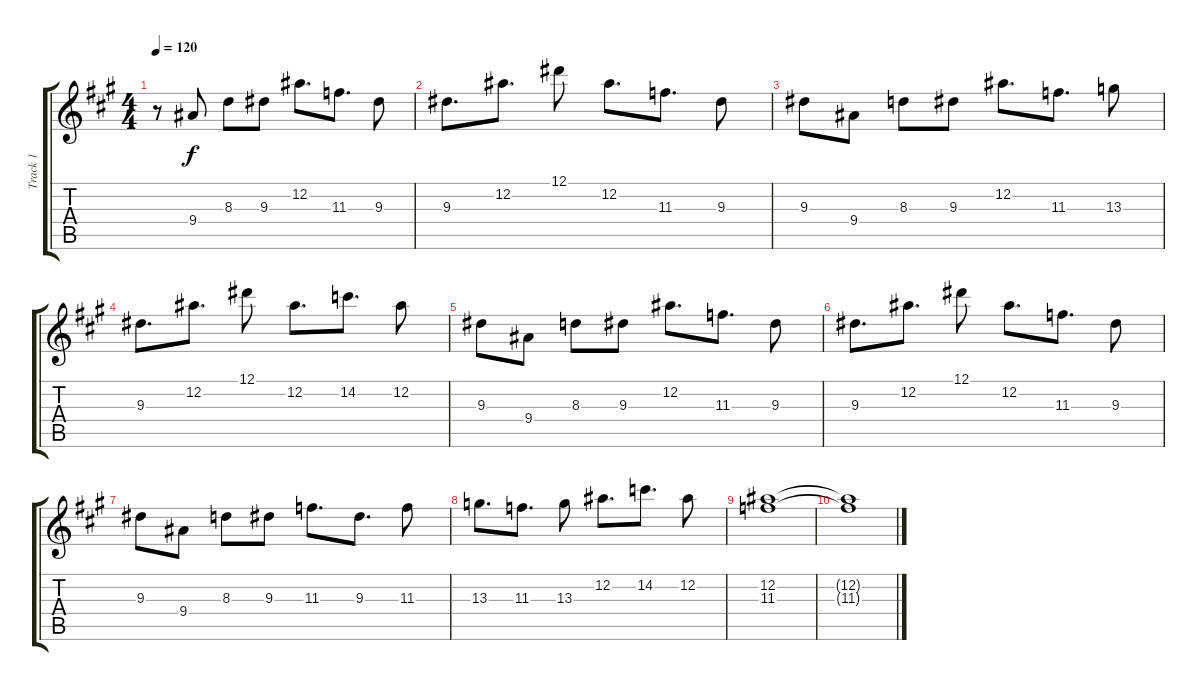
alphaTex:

\track ("Track 1" "Track 1") {instrument distortionguitar}
\staff {score tabs}
\tuning (Eb4 Bb3 Gb3 Db3 Ab2 Eb2) {hide}
\ts (4 4)
\tempo 120
\clef g2
\ks a
r.8{dy f} 9.4.8 8.3.8 9.3.8 12.2.8{d} 11.3.8{d} 9.3.8 |
9.3.8{d} 12.2.8{d} 12.1.8 12.2.8{d} 11.3.8{d} 9.3.8 |
9.3.8 9.4.8 8.3.8 9.3.8 12.2.8{d} 11.3.8{d} 13.3.8 |
9.3.8{d} 12.2.8{d} 12.1.8 12.2.8{d} 14.2.8{d} 12.2.8 |
9.3.8 9.4.8 8.3.8 9.3.8 12.2.8{d} 11.3.8{d} 9.3.8 |
9.3.8{d} 12.2.8{d} 12.1.8 12.2.8{d} 11.3.8{d} 9.3.8 |
9.3.8 9.4.8 8.3.8 9.3.8 11.3.8{d} 9.3.8{d} 11.3.8 |
13.3.8{d} 11.3.8{d} 13.3.8 12.2.8{d} 14.2.8{d} 12.2.8 |
(12.2 11.3).1 |
(12.2{t} 11.3{t}).1
